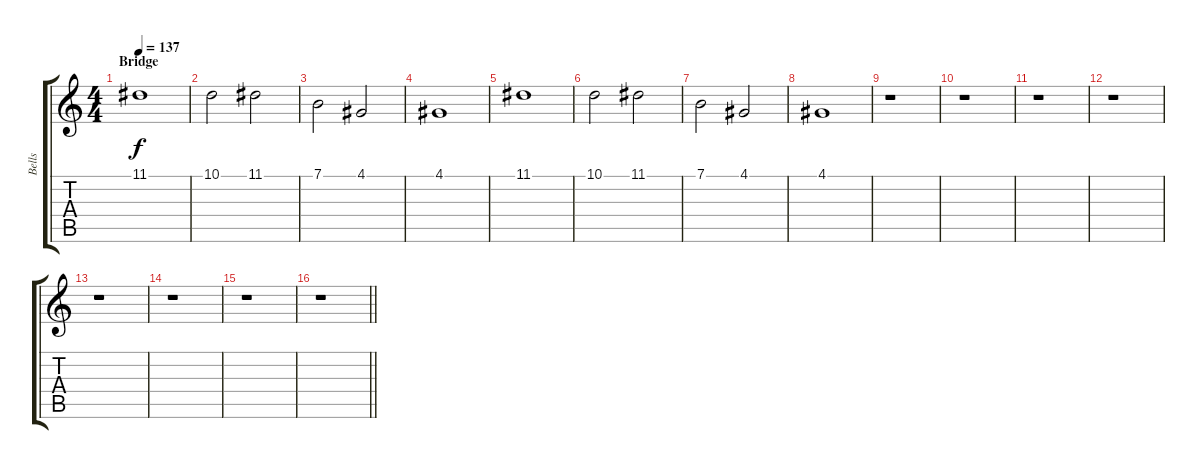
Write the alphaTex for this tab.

\track ("Bells" "Bells") {instrument tubularbells}
\staff {score tabs}
\tuning (E4 B3 G3 D3 A2 E2) {hide}
\ts (4 4)
\section ("" "Bridge")
\tempo 137
\clef g2
\ks c
11.1.1{dy f} |
10.1.2 11.1.2 |
7.1.2 4.1.2 |
4.1.1 |
11.1.1 |
10.1.2 11.1.2 |
7.1.2 4.1.2 |
4.1.1 |
r.1 |
r.1 |
r.1 |
r.1 |
r.1 |
r.1 |
r.1 |
\barLineRight lightlight
r.1
